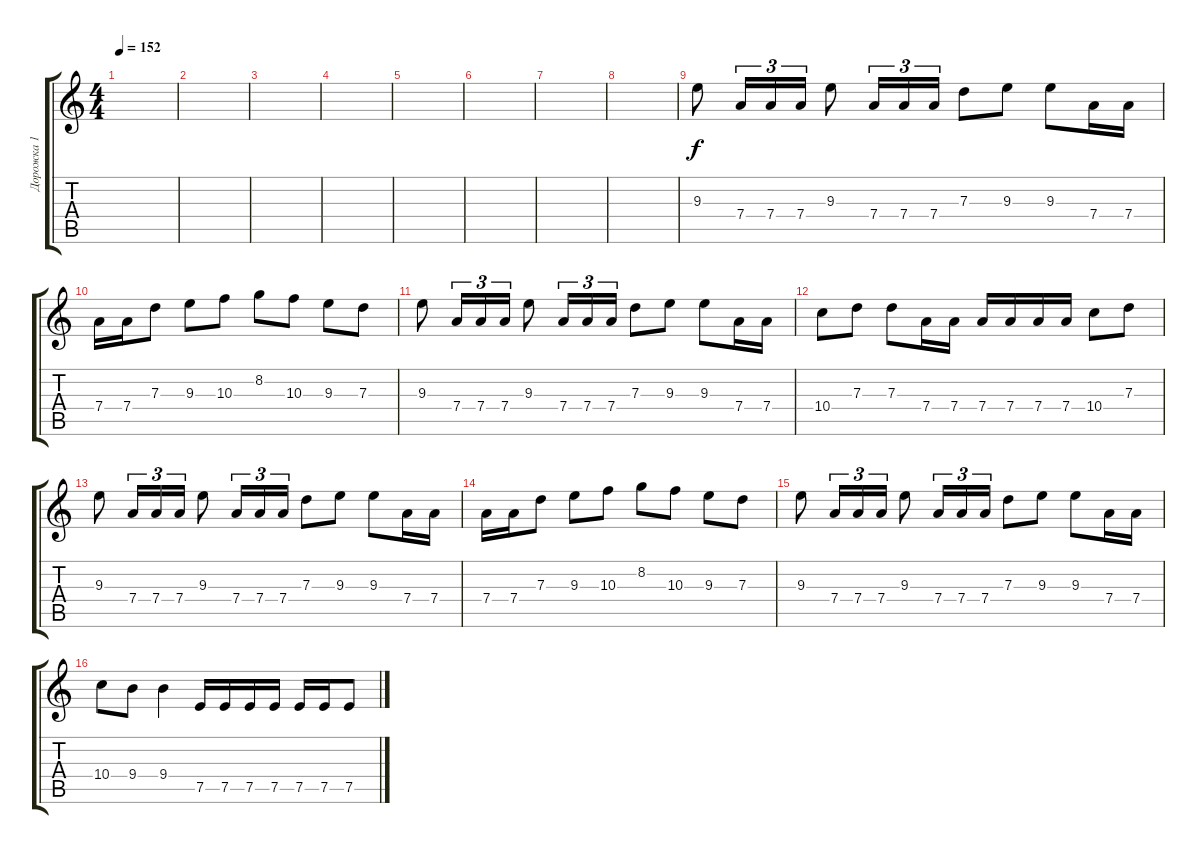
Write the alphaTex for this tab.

\track ("Дорожка 1" "Дорожка 1") {instrument electricguitarclean}
\staff {score tabs}
\tuning (E4 B3 G3 D3 A2 E2) {hide}
\ts (4 4)
\tempo 152
\clef g2
\ks c
|
|
|
|
|
|
|
|
9.3.8{instrument distortionguitar} 7.4.16{tu (3 2)} 7.4.16{tu (3 2)} 7.4.16{tu (3 2)} 9.3.8 7.4.16{tu (3 2)} 7.4.16{tu (3 2)} 7.4.16{tu (3 2)} 7.3.8 9.3.8 9.3.8 7.4.16 7.4.16 |
7.4.16 7.4.16 7.3.8 9.3.8 10.3.8 8.2.8 10.3.8 9.3.8 7.3.8 |
9.3.8 7.4.16{tu (3 2)} 7.4.16{tu (3 2)} 7.4.16{tu (3 2)} 9.3.8 7.4.16{tu (3 2)} 7.4.16{tu (3 2)} 7.4.16{tu (3 2)} 7.3.8 9.3.8 9.3.8 7.4.16 7.4.16 |
10.4.8 7.3.8 7.3.8 7.4.16 7.4.16 7.4.16 7.4.16 7.4.16 7.4.16 10.4.8 7.3.8 |
9.3.8 7.4.16{tu (3 2)} 7.4.16{tu (3 2)} 7.4.16{tu (3 2)} 9.3.8 7.4.16{tu (3 2)} 7.4.16{tu (3 2)} 7.4.16{tu (3 2)} 7.3.8 9.3.8 9.3.8 7.4.16 7.4.16 |
7.4.16 7.4.16 7.3.8 9.3.8 10.3.8 8.2.8 10.3.8 9.3.8 7.3.8 |
9.3.8 7.4.16{tu (3 2)} 7.4.16{tu (3 2)} 7.4.16{tu (3 2)} 9.3.8 7.4.16{tu (3 2)} 7.4.16{tu (3 2)} 7.4.16{tu (3 2)} 7.3.8 9.3.8 9.3.8 7.4.16 7.4.16 |
10.4.8 9.4.8 9.4.4 7.5.16 7.5.16 7.5.16 7.5.16 7.5.16 7.5.16 7.5.8
